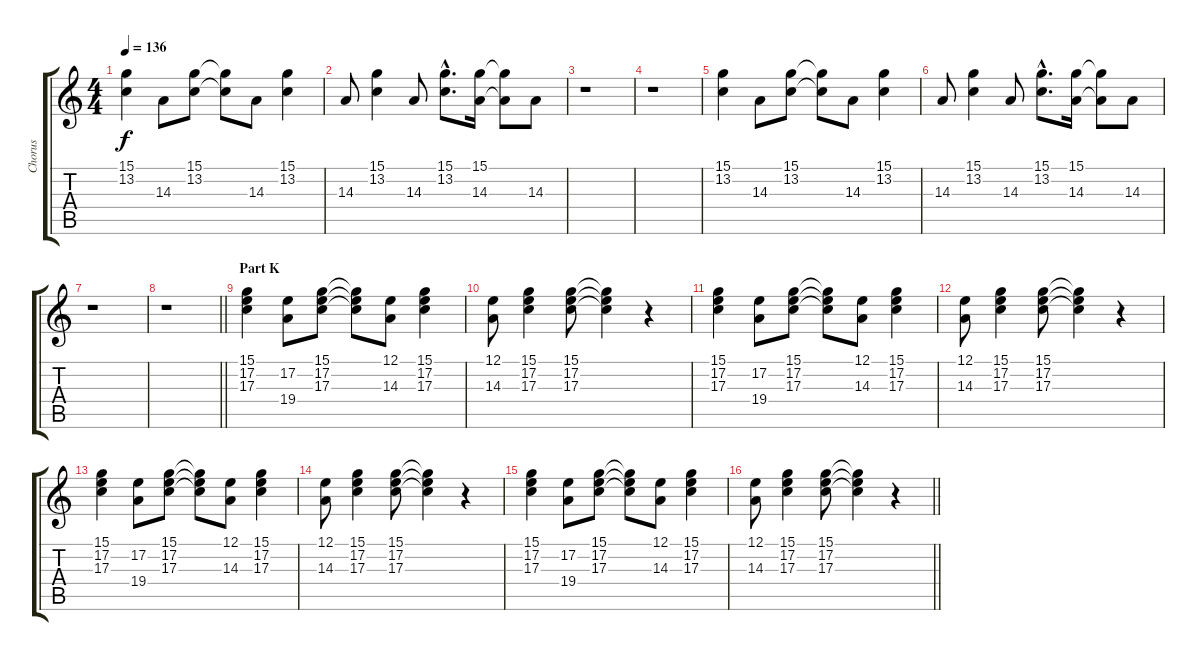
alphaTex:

\track ("Chorus" "Chorus") {instrument trumpet}
\staff {score tabs}
\tuning (E4 B3 G3 D3 A2 E2) {hide}
\ts (4 4)
\tempo 136
\clef g2
\ks c
(15.1 13.2).4{dy f} 14.3.8 (15.1 13.2).8 (15.1{t} 13.2{t}).8 14.3.8 (15.1 13.2).4 |
14.3.8 (15.1 13.2).4 14.3.8 (15.1{hac} 13.2{hac}).8{d} (15.1 14.3).16 (15.1{t} 14.3{t}).8 14.3.8 |
r.1 |
r.1 |
(15.1 13.2).4 14.3.8 (15.1 13.2).8 (15.1{t} 13.2{t}).8 14.3.8 (15.1 13.2).4 |
14.3.8 (15.1 13.2).4 14.3.8 (15.1{hac} 13.2{hac}).8{d} (15.1 14.3).16 (15.1{t} 14.3{t}).8 14.3.8 |
r.1 |
\barLineRight lightlight
r.1 |
\section ("" "Part K")
(15.1 17.2 17.3).4 (17.2 19.4).8 (15.1 17.2 17.3).8 (15.1{t} 17.2{t} 17.3{t}).8 (12.1 14.3).8 (15.1 17.2 17.3).4 |
(12.1 14.3).8 (15.1 17.2 17.3).4 (15.1 17.2 17.3).8 (15.1{t} 17.2{t} 17.3{t}).4 r.4 |
(15.1 17.2 17.3).4 (17.2 19.4).8 (15.1 17.2 17.3).8 (15.1{t} 17.2{t} 17.3{t}).8 (12.1 14.3).8 (15.1 17.2 17.3).4 |
(12.1 14.3).8 (15.1 17.2 17.3).4 (15.1 17.2 17.3).8 (15.1{t} 17.2{t} 17.3{t}).4 r.4 |
(15.1 17.2 17.3).4 (17.2 19.4).8 (15.1 17.2 17.3).8 (15.1{t} 17.2{t} 17.3{t}).8 (12.1 14.3).8 (15.1 17.2 17.3).4 |
(12.1 14.3).8 (15.1 17.2 17.3).4 (15.1 17.2 17.3).8 (15.1{t} 17.2{t} 17.3{t}).4 r.4 |
(15.1 17.2 17.3).4 (17.2 19.4).8 (15.1 17.2 17.3).8 (15.1{t} 17.2{t} 17.3{t}).8 (12.1 14.3).8 (15.1 17.2 17.3).4 |
\barLineRight lightlight
(12.1 14.3).8 (15.1 17.2 17.3).4 (15.1 17.2 17.3).8 (15.1{t} 17.2{t} 17.3{t}).4 r.4
